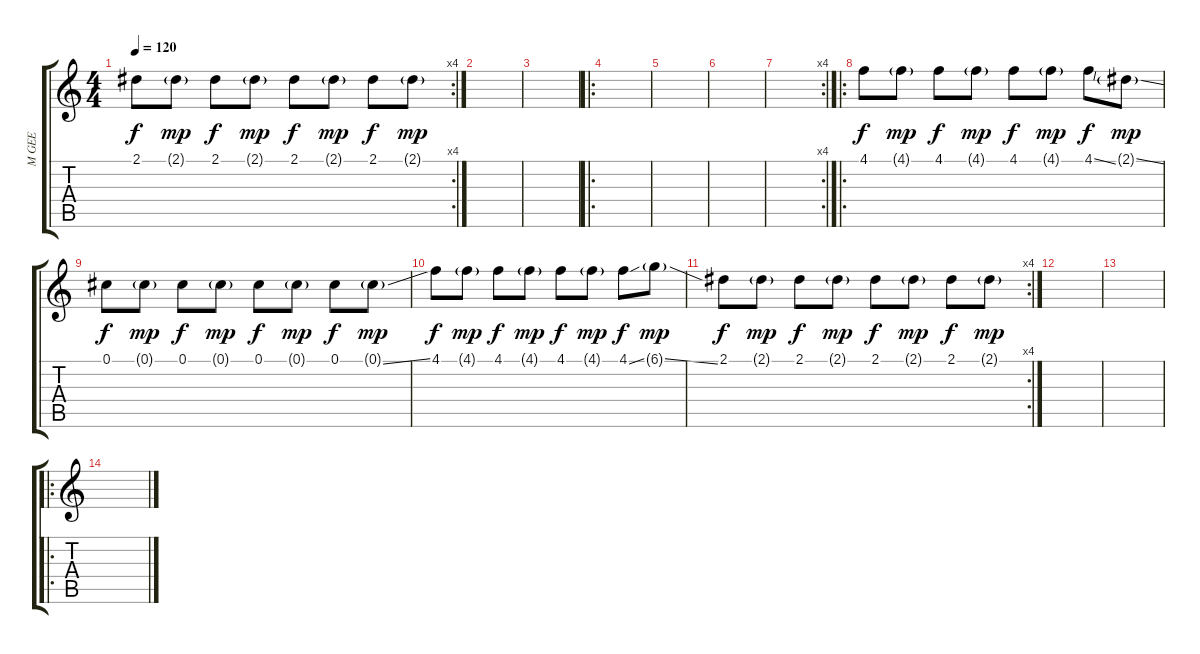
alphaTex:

\track ("M GEE" "M GEE") {instrument electricguitarjazz}
\staff {score tabs}
\tuning (Db4 Ab3 E3 B2 Gb2 B1) {hide}
\rc 4
\ts (4 4)
\tempo 120
\clef g2
\ks c
2.1.8{dy f} 2.1{g}.8{dy mp} 2.1.8{dy f} 2.1{g}.8{dy mp} 2.1.8{dy f} 2.1{g}.8{dy mp} 2.1.8{dy f} 2.1{g}.8{dy mp} |
|
|
\ro
|
|
|
\rc 4
|
\ro
4.1.8{dy f} 4.1{g}.8{dy mp} 4.1.8{dy f} 4.1{g}.8{dy mp} 4.1.8{dy f} 4.1{g}.8{dy mp} 4.1{ss}.8{dy f} 2.1{ss g}.8{dy mp} |
0.1.8{dy f} 0.1{g}.8{dy mp} 0.1.8{dy f} 0.1{g}.8{dy mp} 0.1.8{dy f} 0.1{g}.8{dy mp} 0.1.8{dy f} 0.1{ss g}.8{dy mp} |
4.1.8{dy f} 4.1{g}.8{dy mp} 4.1.8{dy f} 4.1{g}.8{dy mp} 4.1.8{dy f} 4.1{g}.8{dy mp} 4.1{ss}.8{dy f} 6.1{ss g}.8{dy mp} |
\rc 4
2.1.8{dy f} 2.1{g}.8{dy mp} 2.1.8{dy f} 2.1{g}.8{dy mp} 2.1.8{dy f} 2.1{g}.8{dy mp} 2.1.8{dy f} 2.1{g}.8{dy mp} |
|
|
\ro
